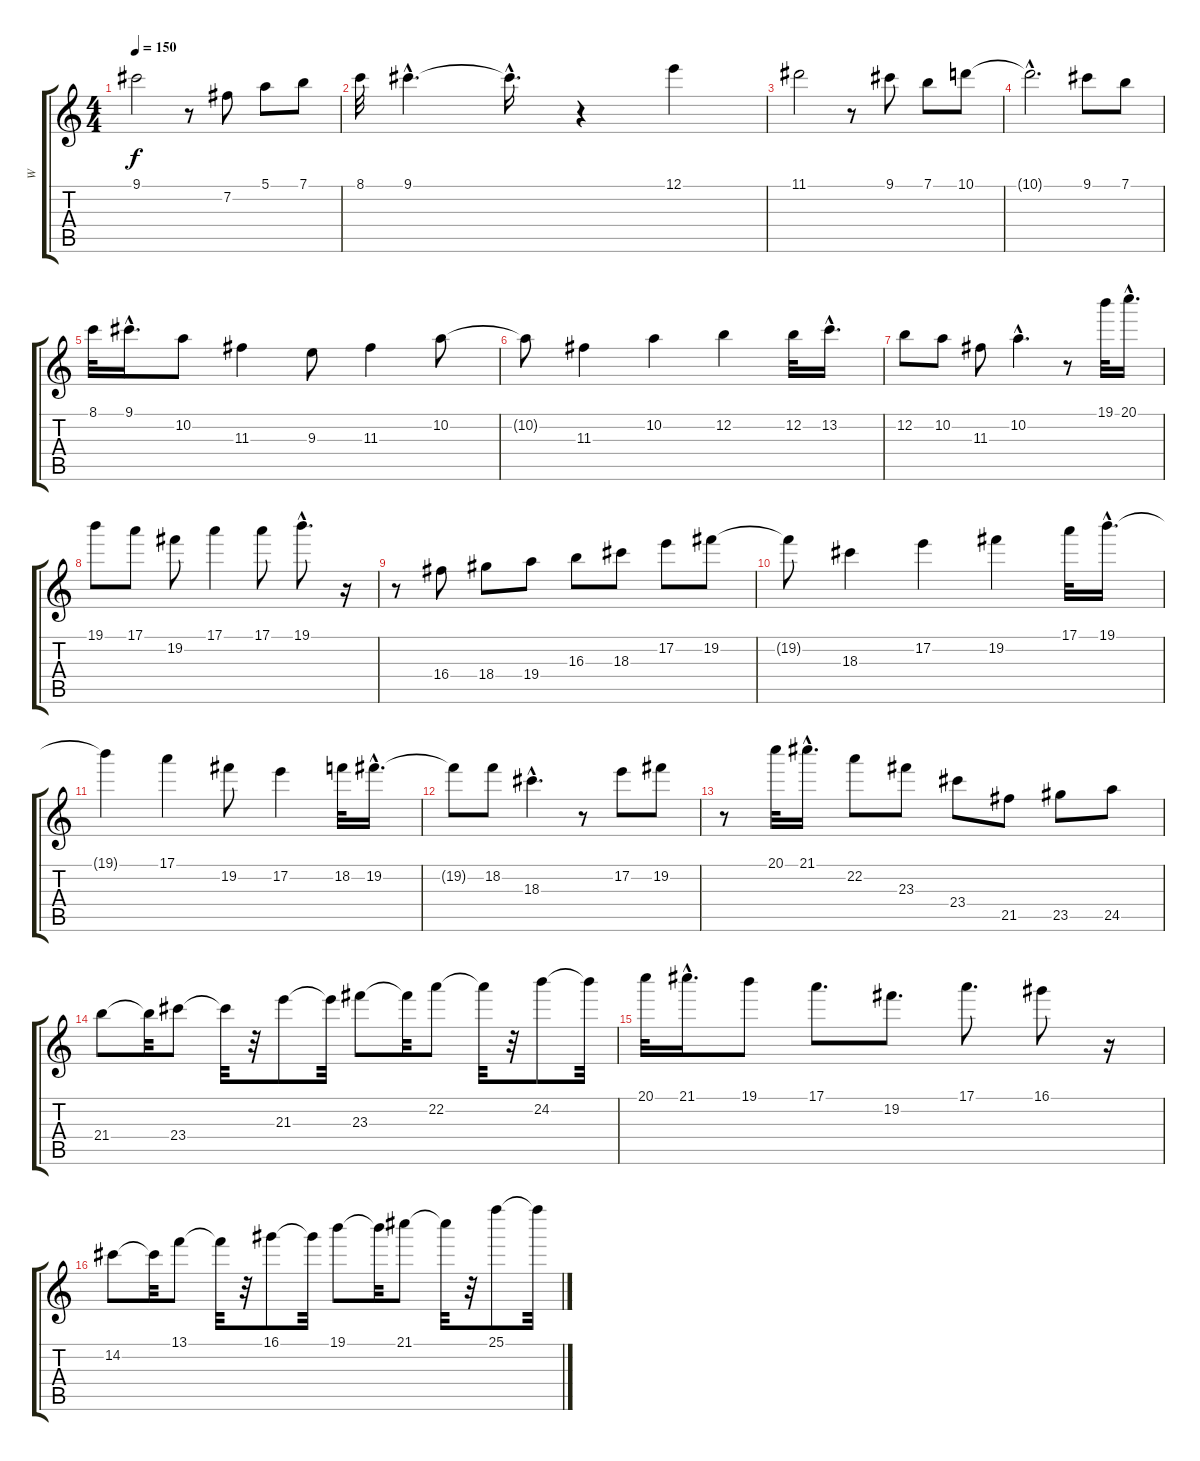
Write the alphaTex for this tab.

\track ("W" "W") {instrument distortionguitar}
\staff {score tabs}
\tuning (E4 B3 G3 D3 A2 E2) {hide}
\ts (4 4)
\tempo 150
\clef g2
\ks c
9.1.2{dy f instrument distortionguitar} r.8 7.2.8 5.1.8 7.1.8 |
8.1.32 9.1{hac}.4{d} 9.1{hac t}.16{d} r.4 12.1.4 |
11.1.2 r.8 9.1.8 7.1.8 10.1.8 |
10.1{hac t}.2{d} 9.1.8 7.1.8 |
8.1.32 9.1{hac}.16{d} 10.2.8 11.3.4 9.3.8 11.3.4 10.2.8 |
10.2{t}.8 11.3.4 10.2.4 12.2.4 12.2.32 13.2{hac}.16{d} |
12.2.8 10.2.8 11.3.8 10.2{hac}.4{d} r.8 19.1.32 20.1{hac}.16{d} |
19.1.8 17.1.8 19.2.8 17.1.4 17.1.8 19.1{hac}.8{d} r.16 |
r.8 16.4.8 18.4.8 19.4.8 16.3.8 18.3.8 17.2.8 19.2.8 |
19.2{t}.8 18.3.4 17.2.4 19.2.4 17.1.32 19.1{hac}.16{d} |
19.1{t}.4 17.1.4 19.2.8 17.2.4 18.2.32 19.2{hac}.16{d} |
19.2{t}.8 18.2.8 18.3{hac}.4{d} r.8 17.2.8 19.2.8 |
r.8 20.1.32 21.1{hac}.16{d} 22.2.8 23.3.8 23.4.8 21.5.8 23.5.8 24.5.8 |
21.4.8 21.4{t}.32 23.4.8 23.4{t}.32 r.32 21.3.8 21.3{t}.32 23.3.8 23.3{t}.32 22.2.8 22.2{t}.32 r.32 24.2.8 24.2{t}.32 |
20.1.32 21.1{hac}.16{d} 19.1.8 17.1.8{d} 19.2.8{d} 17.1.8{d} 16.1.8 r.16 |
14.2.8 14.2{t}.32 13.1.8 13.1{t}.32 r.32 16.1.8 16.1{t}.32 19.1.8 19.1{t}.32 21.1.8 21.1{t}.32 r.32 25.1.8 25.1{t}.32
